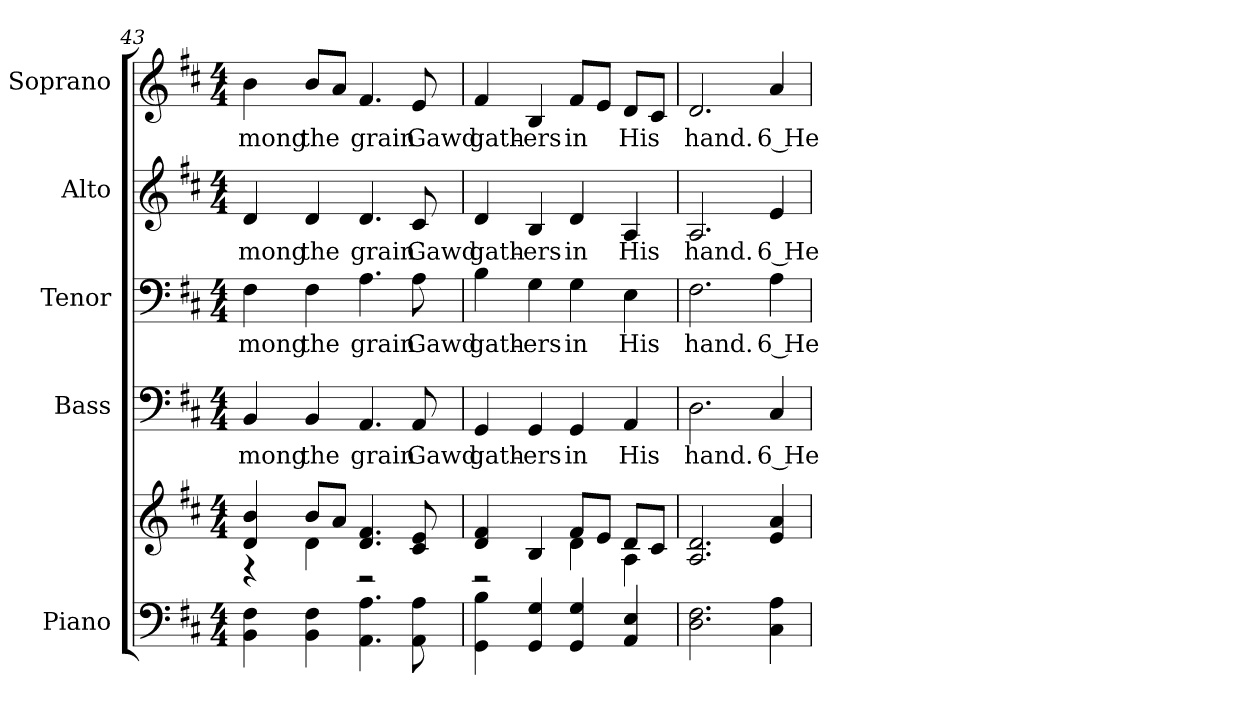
**kern	**kern	**kern	**text	**kern	**text	**kern	**text	**kern	**text
*part5	*part5	*part4	*part4	*part3	*part3	*part2	*part2	*part1	*part1
*staff6	*staff5	*staff4	*staff4	*staff3	*staff3	*staff2	*staff2	*staff1	*staff1
*I"Piano	*	*I"Bass	*	*I"Tenor	*	*I"Alto	*	*I"Soprano	*
*I'Pno.	*	*I'B.	*	*	*	*I'A.	*	*I'S.	*
!!LO:PB:g=z
*clefF4	*clefG2	*clefF4	*	*clefF4	*	*clefG2	*	*clefG2	*
*k[f#c#]	*k[f#c#]	*k[f#c#]	*	*k[f#c#]	*	*k[f#c#]	*	*k[f#c#]	*
*D:	*D:	*D:	*	*D:	*	*D:	*	*D:	*
*M4/4	*M4/4	*M4/4	*	*M4/4	*	*M4/4	*	*M4/4	*
=43	=43	=43	=43	=43	=43	=43	=43	=43	=43
*	*^	*	*	*	*	*	*	*	*
!	!	!	!	!LO:LY:b:color=#000000	!	!	!	!	!	!
!	!	!	!	!	!	!LO:LY:b:color=#000000	!	!	!	!
!	!	!	!	!	!	!	!	!LO:LY:b:color=#000000	!	!
!	!	!	!	!	!	!	!	!	!	!LO:LY:b:color=#000000
4BBi\ 4F#i	4di/ 4bi	4r	4BBi/	-mong	4F#i\	-mong	4di/	-mong	4bi\	-mong
!	!	!	!	!LO:LY:b:color=#000000	!	!	!	!	!	!
!	!	!	!	!	!	!LO:LY:b:color=#000000	!	!	!	!
!	!	!	!	!	!	!	!	!LO:LY:b:color=#000000	!	!
!	!	!	!	!	!	!	!	!	!	!LO:LY:b:color=#000000
4BBi\ 4F#i	8bi/L	4di\	4BBi/	the	4F#i\	the	4di/	the	8bi/L	the
.	8ai/J	.	.	.	.	.	.	.	8ai/J	.
!	!	!	!	!LO:LY:b:color=#000000	!	!	!	!	!	!
!	!	!	!	!	!	!LO:LY:b:color=#000000	!	!	!	!
!	!	!	!	!	!	!	!	!LO:LY:b:color=#000000	!	!
!	!	!	!	!	!	!	!	!	!	!LO:LY:b:color=#000000
4.AAi\ 4.Ai	4.di/ 4.f#i	2r	4.AAi/	grain	4.Ai\	grain	4.di/	grain	4.f#i/	grain
!	!	!	!	!LO:LY:b:color=#000000	!	!	!	!	!	!
!	!	!	!	!	!	!LO:LY:b:color=#000000	!	!	!	!
!	!	!	!	!	!	!	!	!LO:LY:b:color=#000000	!	!
!	!	!	!	!	!	!	!	!	!	!LO:LY:b:color=#000000
8AAi\ 8Ai	8c#i/ 8ei	.	8AAi/	Gawd	8Ai\	Gawd	8c#i/	Gawd	8ei/	Gawd
=44	=44	=44	=44	=44	=44	=44	=44	=44	=44	=44
!	!	!	!	!LO:LY:b:color=#000000	!	!	!	!	!	!
!	!	!	!	!	!	!LO:LY:b:color=#000000	!	!	!	!
!	!	!	!	!	!	!	!	!LO:LY:b:color=#000000	!	!
!	!	!	!	!	!	!	!	!	!	!LO:LY:b:color=#000000
4GGi\ 4Bi	4di/ 4f#i	2r	4GGi/	gath-	4Bi\	gath-	4di/	gath-	4f#i/	gath-
!	!	!	!	!LO:LY:b:color=#000000	!	!	!	!	!	!
!	!	!	!	!	!	!LO:LY:b:color=#000000	!	!	!	!
!	!	!	!	!	!	!	!	!LO:LY:b:color=#000000	!	!
!	!	!	!	!	!	!	!	!	!	!LO:LY:b:color=#000000
4GGi/ 4Gi	4Bi/	.	4GGi/	-ers	4Gi\	-ers	4Bi/	-ers	4Bi/	-ers
!	!	!	!	!LO:LY:b:color=#000000	!	!	!	!	!	!
!	!	!	!	!	!	!LO:LY:b:color=#000000	!	!	!	!
!	!	!	!	!	!	!	!	!LO:LY:b:color=#000000	!	!
!	!	!	!	!	!	!	!	!	!	!LO:LY:b:color=#000000
4GGi/ 4Gi	8f#i/L	4di\	4GGi/	in	4Gi\	in	4di/	in	8f#i/L	in
.	8ei/J	.	.	.	.	.	.	.	8ei/J	.
!	!	!	!	!LO:LY:b:color=#000000	!	!	!	!	!	!
!	!	!	!	!	!	!LO:LY:b:color=#000000	!	!	!	!
!	!	!	!	!	!	!	!	!LO:LY:b:color=#000000	!	!
!	!	!	!	!	!	!	!	!	!	!LO:LY:b:color=#000000
4AAi/ 4Ei	8di/L	4Ai\	4AAi/	His	4Ei\	His	4Ai/	His	8di/L	His
.	8c#i/J	.	.	.	.	.	.	.	8c#i/J	.
*	*v	*v	*	*	*	*	*	*	*	*
=45	=45	=45	=45	=45	=45	=45	=45	=45	=45
!	!	!	!LO:LY:b:color=#000000	!	!	!	!	!	!
!	!	!	!	!	!LO:LY:b:color=#000000	!	!	!	!
!	!	!	!	!	!	!	!LO:LY:b:color=#000000	!	!
!	!	!	!	!	!	!	!	!	!LO:LY:b:color=#000000
2.Di\ 2.F#i	2.Ai/ 2.di	2.Di\	hand.	2.F#i\	hand.	2.Ai/	hand.	2.di/	hand.
!	!	!	!LO:LY:b:color=#000000	!	!	!	!	!	!
!	!	!	!	!	!LO:LY:b:color=#000000	!	!	!	!
!	!	!	!	!	!	!	!LO:LY:b:color=#000000	!	!
!	!	!	!	!	!	!	!	!	!LO:LY:b:color=#000000
4C#i\ 4Ai	4ei/ 4ai	4C#i/	6 He	4Ai\	6 He	4ei/	6 He	4ai/	6 He
=	=	=	=	=	=	=	=	=	=
*-	*-	*-	*-	*-	*-	*-	*-	*-	*-
